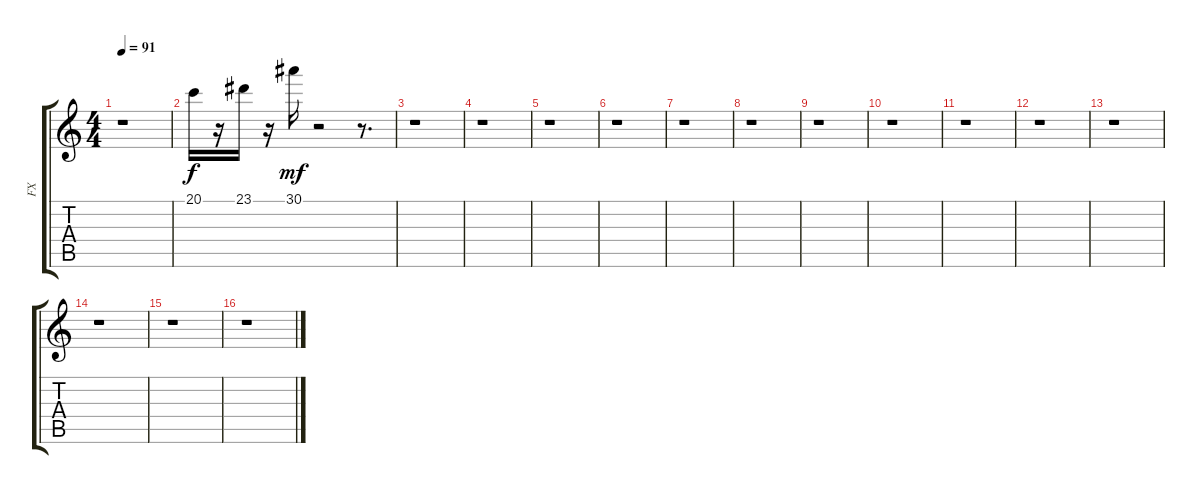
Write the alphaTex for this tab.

\track ("FX" "FX") {instrument fx3crystal}
\staff {score tabs}
\tuning (E4 B3 G3 D3 A2 E2) {hide}
\ts (4 4)
\tempo 91
\clef g2
\ks c
r.1{dy f} |
20.1.16 r.16 23.1.16 r.16 30.1.16{dy mf} r.2 r.8{d} |
r.1 |
r.1 |
r.1 |
r.1 |
r.1 |
r.1 |
r.1 |
r.1 |
r.1 |
r.1 |
r.1 |
r.1 |
r.1 |
r.1
